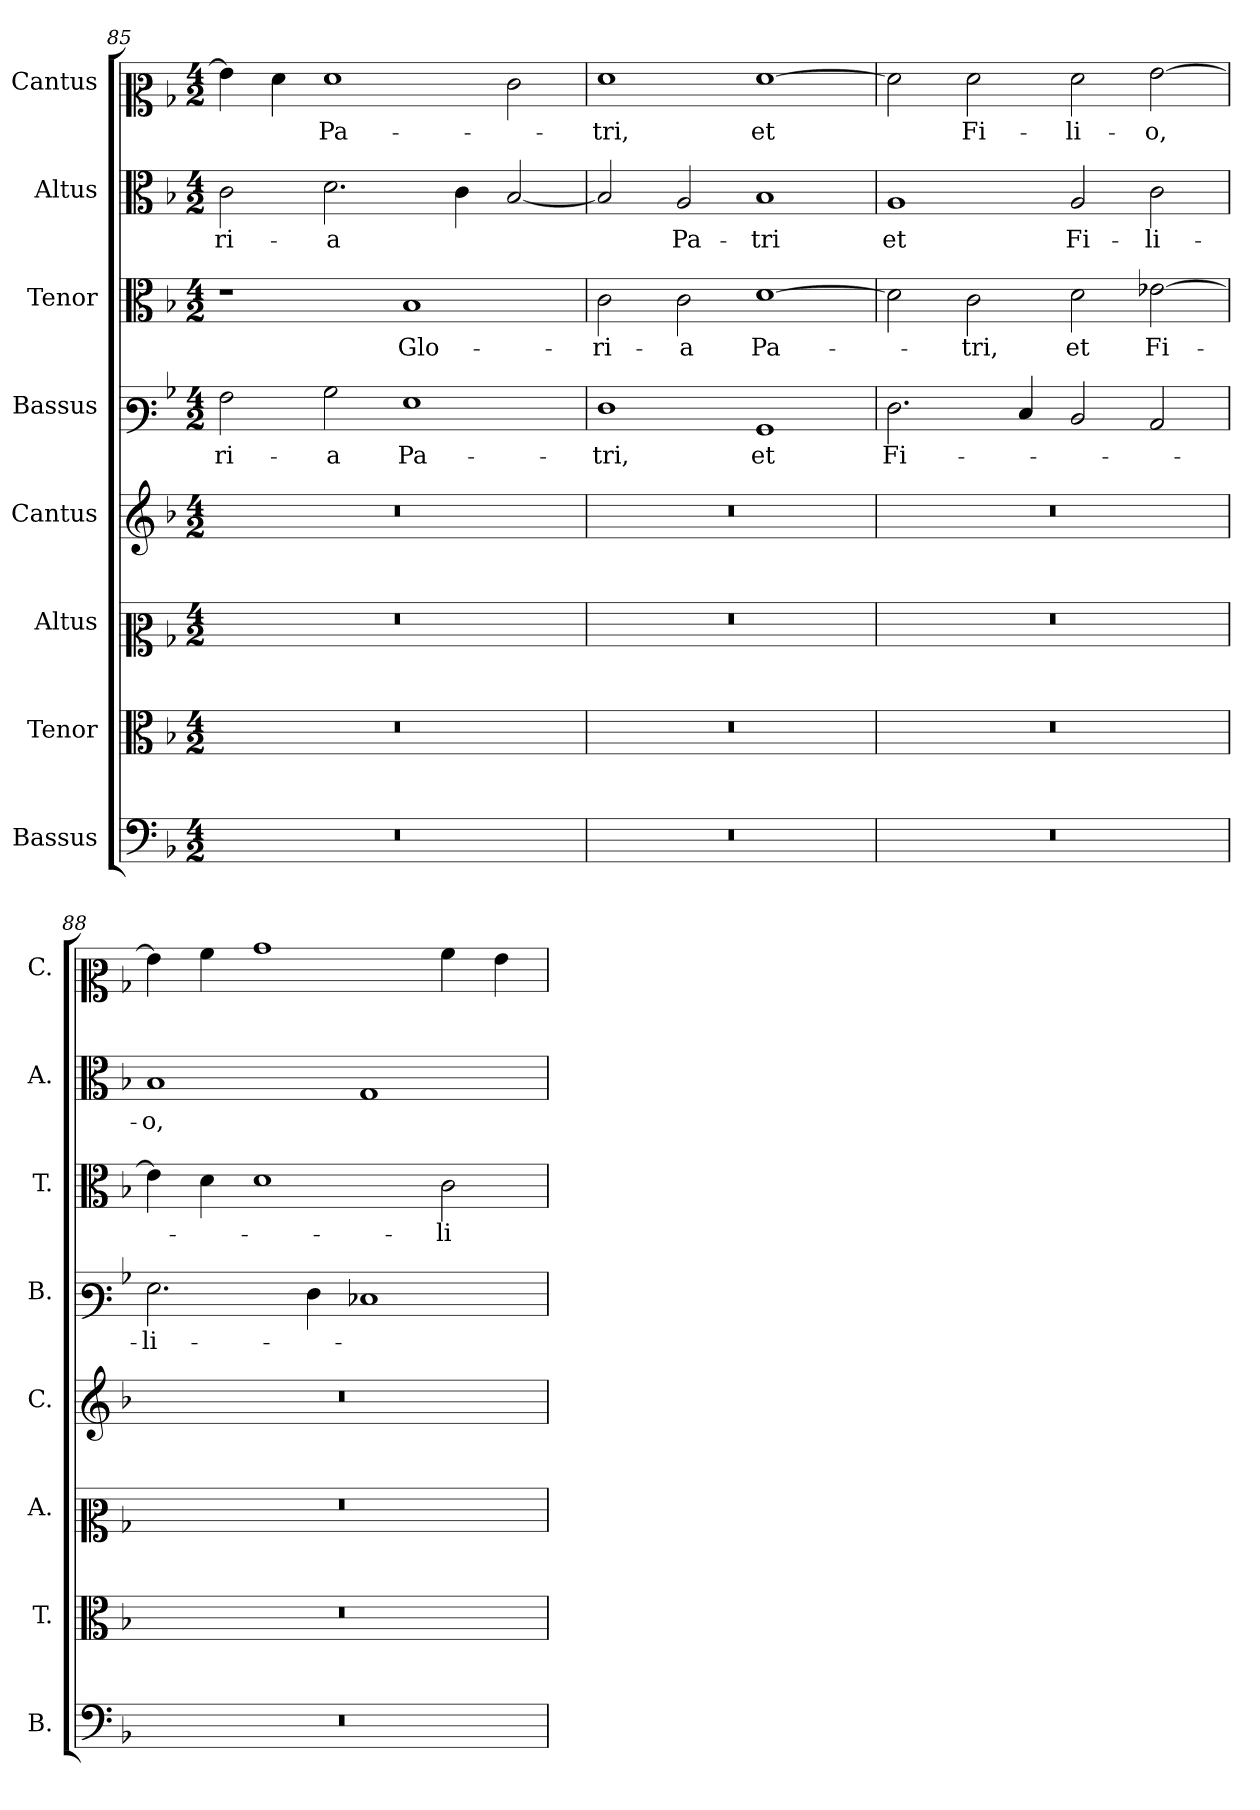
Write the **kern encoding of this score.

**kern	**kern	**kern	**kern	**kern	**text	**kern	**text	**kern	**text	**kern	**text
*part8	*part7	*part6	*part5	*part4	*part4	*part3	*part3	*part2	*part2	*part1	*part1
*staff8	*staff7	*staff6	*staff5	*staff4	*staff4	*staff3	*staff3	*staff2	*staff2	*staff1	*staff1
*I"Bassus	*I"Tenor	*I"Altus	*I"Cantus	*I"Bassus	*	*I"Tenor	*	*I"Altus	*	*I"Cantus	*
*I'B.	*I'T.	*I'A.	*I'C.	*I'B.	*	*I'T.	*	*I'A.	*	*I'C.	*
*clefF4	*clefC3	*clefC2	*clefG2	*clefF3	*	*clefC3	*	*clefC3	*	*clefC2	*
*k[b-]	*k[b-]	*k[b-]	*k[b-]	*k[b-]	*	*k[b-]	*	*k[b-]	*	*k[b-]	*
*M4/2	*M4/2	*M4/2	*M4/2	*M4/2	*	*M4/2	*	*M4/2	*	*M4/2	*
=85	=85	=85	=85	=85	=85	=85	=85	=85	=85	=85	=85
0r	0r	0r	0r	2A\	-ri-	1r	.	2c\	-ri-	4g\]	.
.	.	.	.	.	.	.	.	.	.	4f\	.
.	.	.	.	2B-\	-a	.	.	2.d\	-a	1f	Pa-
.	.	.	.	1G	Pa-	1B-	Glo-	.	.	.	.
.	.	.	.	.	.	.	.	4c\	.	.	.
.	.	.	.	.	.	.	.	[2B-/	.	2e\	.
=86	=86	=86	=86	=86	=86	=86	=86	=86	=86	=86	=86
0r	0r	0r	0r	1F	-tri,	2c\	-ri-	2B-/]	.	1f	-tri,
.	.	.	.	.	.	2c\	-a	2A/	Pa-	.	.
.	.	.	.	1BB-	et	[1d	Pa-	1B-	-tri	[1f	et
!!LO:PB:g=z
=87	=87	=87	=87	=87	=87	=87	=87	=87	=87	=87	=87
0r	0r	0r	0r	2.F\	Fi-	2d\]	.	1A	et	2f\]	.
.	.	.	.	.	.	2c\	-tri,	.	.	2f\	Fi-
.	.	.	.	4E/	.	.	.	.	.	.	.
.	.	.	.	2D/	.	2d\	et	2A/	Fi-	2f\	-li-
.	.	.	.	2C/	.	[2e-X\	Fi-	2c\	-li-	[2g\	-o,
=88	=88	=88	=88	=88	=88	=88	=88	=88	=88	=88	=88
0r	0r	0r	0r	2.G\	-li-	4e-\]	.	1B-	-o,	4g\]	.
.	.	.	.	.	.	4d\	.	.	.	4a\	.
.	.	.	.	.	.	1d	.	.	.	1b-	.
.	.	.	.	4F\	.	.	.	.	.	.	.
.	.	.	.	1E-X	.	.	.	1G	.	.	.
.	.	.	.	.	.	2c\	-li-	.	.	4a\	.
.	.	.	.	.	.	.	.	.	.	4g\	.
=	=	=	=	=	=	=	=	=	=	=	=
*-	*-	*-	*-	*-	*-	*-	*-	*-	*-	*-	*-
